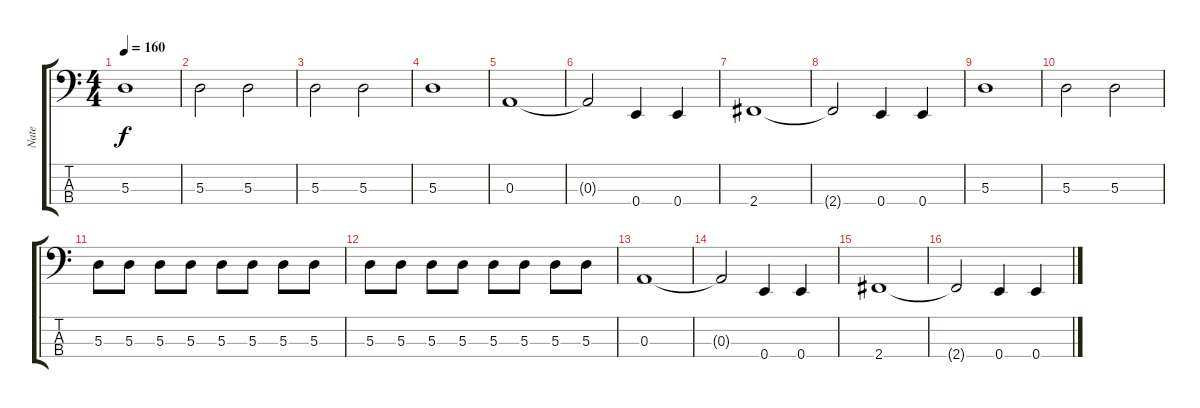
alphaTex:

\track ("Nate" "Nate") {instrument electricbasspick}
\staff {score tabs}
\tuning (G2 D2 A1 E1) {hide}
\ts (4 4)
\tempo 160
\clef f4
\ks c
5.3.1{dy f} |
5.3.2 5.3.2 |
5.3.2 5.3.2 |
5.3.1 |
0.3.1 |
0.3{t}.2 0.4.4 0.4.4 |
2.4.1 |
2.4{t}.2 0.4.4 0.4.4 |
5.3.1 |
5.3.2 5.3.2 |
5.3.8 5.3.8 5.3.8 5.3.8 5.3.8 5.3.8 5.3.8 5.3.8 |
5.3.8 5.3.8 5.3.8 5.3.8 5.3.8 5.3.8 5.3.8 5.3.8 |
0.3.1 |
0.3{t}.2 0.4.4 0.4.4 |
2.4.1 |
2.4{t}.2 0.4.4 0.4.4
